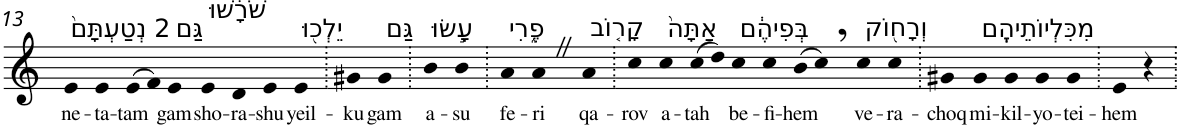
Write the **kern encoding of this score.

**kern	**text
*part1	*part1
*staff1	*staff1
*I"Piano	*
*I'Pno	*
!!LO:PB:g=z
*clefG2	*
*k[]	*
=13	=13
!LO:TX:a:t=2 נְטַעְתָּם֙	!
!	!LO:LY:b
4e	ne-
!	!LO:LY:b
4e	-ta-
!	!LO:LY:b
(>8e	-tam
8f)	.
!LO:TX:a:t=גַּם	!
!	!LO:LY:b
4e	gam
!LO:TX:a:t=שֹׁרָ֔שׁוּ	!
!	!LO:LY:b
4e	sho-
!	!LO:LY:b
4d	-ra-
!	!LO:LY:b
4e	-shu
!LO:TX:a:t=יֵלְכ֖וּ	!
!	!LO:LY:b
4e	yeil-
=14.	=14.
!	!LO:LY:b
4g#X	-ku
!LO:TX:a:t=גַּם	!
!	!LO:LY:b
4g#	gam
=15.	=15.
!LO:TX:a:t=עָ֣שׂוּ	!
!	!LO:LY:b
4b	a-
!	!LO:LY:b
4b	-su
=16.	=16.
!LO:TX:a:t=פֶ֑רִי	!
!	!LO:LY:b
4a	fe-
!	!LO:LY:b
4aZ	-ri
!LO:TX:a:t=קָר֤וֹב	!
!	!LO:LY:b
4a	qa-
=17.	=17.
!	!LO:LY:b
4cc	-rov
!LO:TX:a:t=אַתָּה֙	!
!	!LO:LY:b
4cc	a-
!	!LO:LY:b
(>8cc	-tah
8dd)	.
!LO:TX:a:t=בְּפִיהֶ֔ם	!
!	!LO:LY:b
4cc	be-
!	!LO:LY:b
4cc	-fi-
!	!LO:LY:b
(>8b	-hem
8cc,)	.
!LO:TX:a:t=וְרָח֖וֹק	!
!	!LO:LY:b
4cc	ve-
!	!LO:LY:b
4cc	-ra-
=18.	=18.
!	!LO:LY:b
4g#X	-choq
!LO:TX:a:t=מִכִּלְיוֹתֵיהֶֽם	!
!	!LO:LY:b
4g#	mi-
!	!LO:LY:b
4g#	-kil-
!	!LO:LY:b
4g#	-yo-
!	!LO:LY:b
4g#	-tei-
=19.	=19.
!	!LO:LY:b
4e	-hem
4r	.
=.	=.
*-	*-
